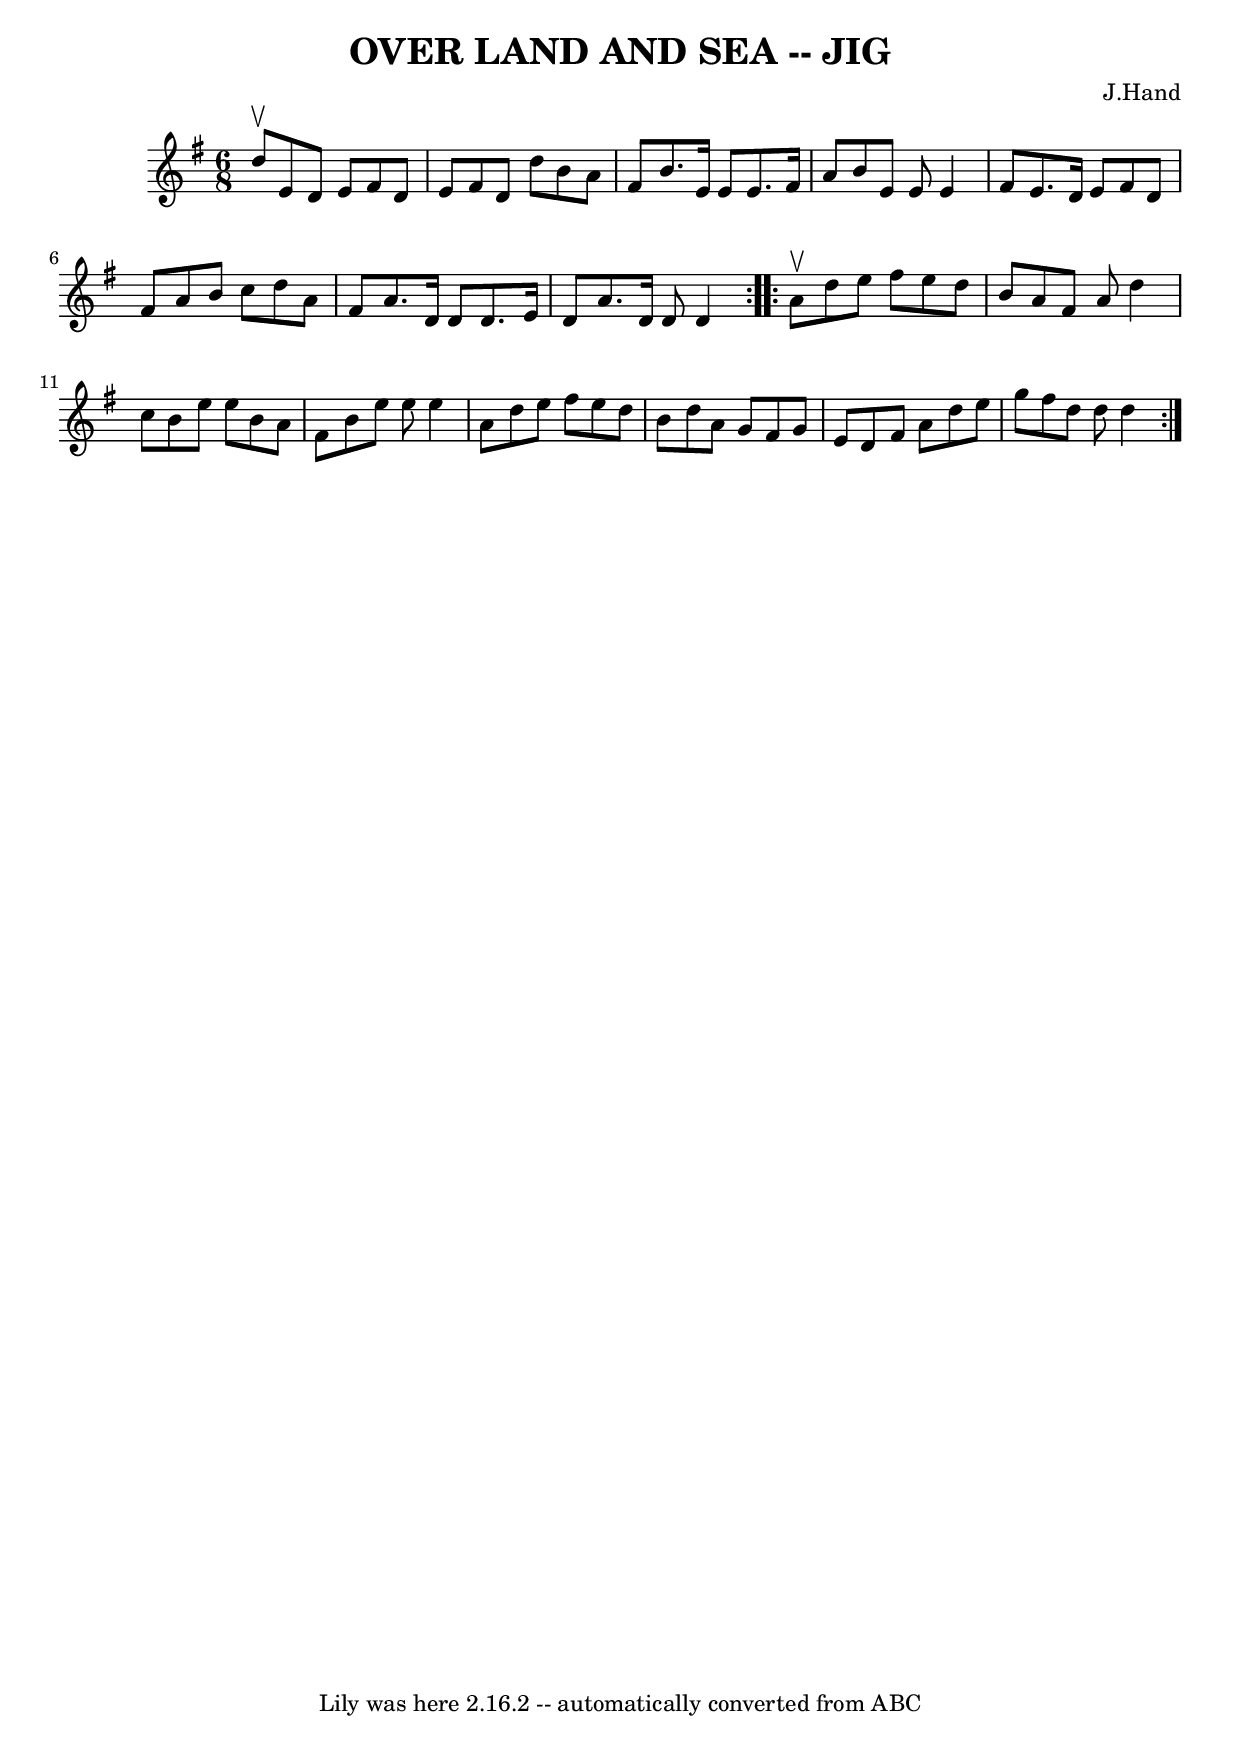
\version "2.16.2"
\include "Mammoth.ily"
\header {
  %% book = "Ryan's Mammoth Collection of Fiddle Tunes"
 composer = "J.Hand"
 crossRefNumber = "1"
 footnotes = ""
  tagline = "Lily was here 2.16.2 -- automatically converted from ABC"
  title = "OVER LAND AND SEA -- JIG"

}
voicedefault =  {



  \repeat volta 2 {

    \time 6/8 
    \key d \mixolydian d''8^\upbow        |
 e'8 d'8 e'8 fs'8 d'8 e'8     |
 fs'8 d'8 d''8 b'8 a'8 fs'8  |
 b'8. e'16 e'8 e'8. fs'16 a'8    |
 b'8 e'8 e'8 e'4 fs'8         |
 e'8. d'16 e'8 fs'8 d'8 fs'8     |
 a'8 b'8 c''8 d''8 a'8 fs'8     |
 a'8. d'16 d'8 d'8. e'16 d'8    |
 a'8.    
 d'16 d'8 d'4    
  }     
  \repeat volta 2 { a'8^\upbow        |
 d''8 e''8 fs''8 e''8 d''8 b'8     |
 a'8 fs'8 a'8 d''4 c''8     |
 b'8 e''8 e''8 b'8 a'8 fs'8     |
 b'8 e''8 e''8 e''4 a'8        |
 d''8 e''8 fs''8 e''8 d''8 b'8     |
 d''8 a'8 g'8 fs'8 g'8 e'8     |
 d'8 fs'8 a'8 d''8 e''8 g''8    |
    
 fs''8 d''8 d''8 d''4    
  }   

}

\score{
  <<

    \context Staff="default"
    {
      \voicedefault 
      
    }

  >>
  \layout {
    
  }
  \midi {
  }

}
